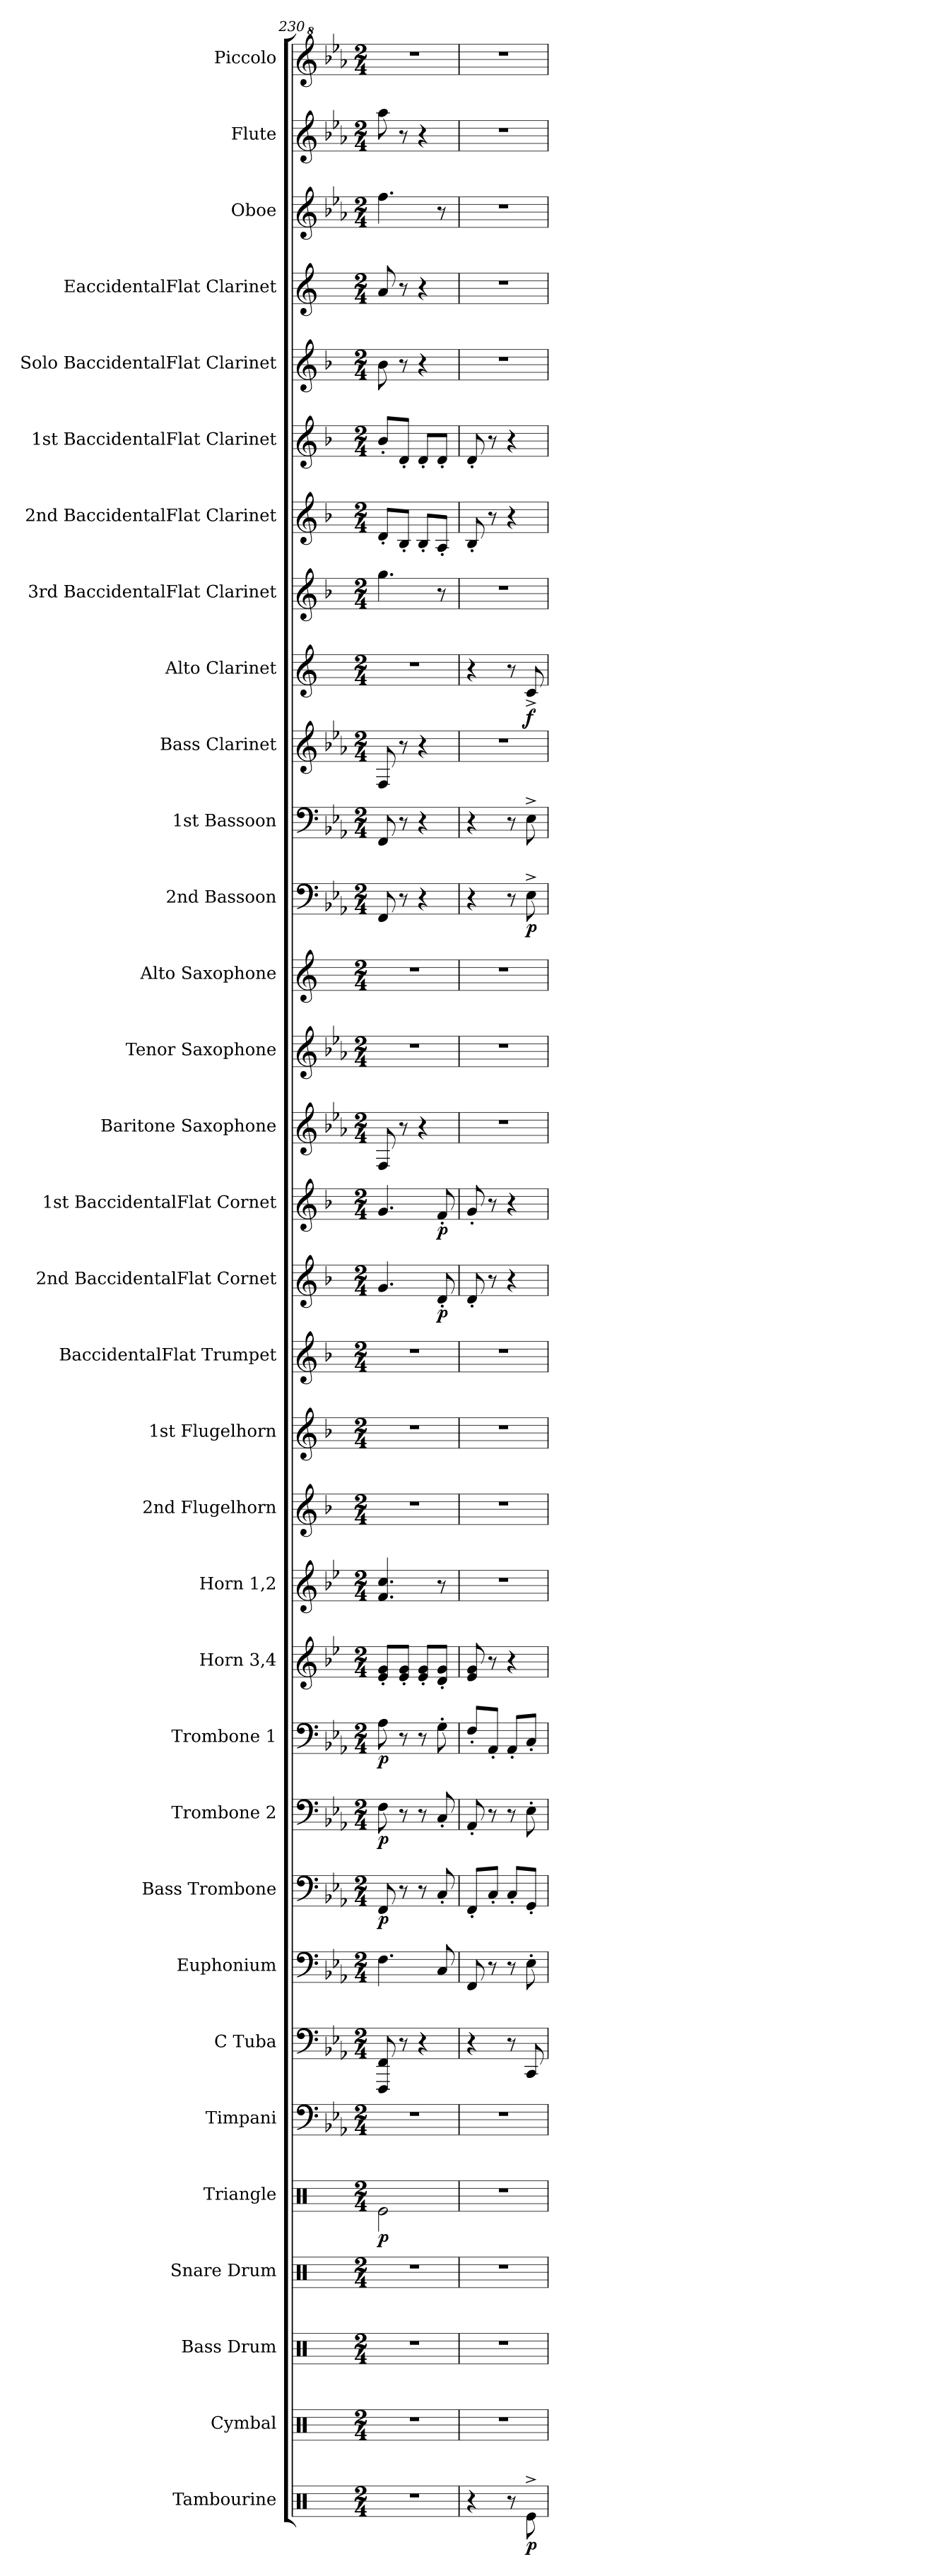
**kern	**dynam	**kern	**kern	**kern	**kern	**dynam	**kern	**kern	**kern	**kern	**dynam	**kern	**dynam	**kern	**dynam	**kern	**kern	**kern	**kern	**kern	**kern	**dynam	**kern	**dynam	**kern	**kern	**kern	**kern	**dynam	**kern	**kern	**kern	**dynam	**kern	**kern	**kern	**kern	**kern	**kern	**kern	**kern
*part33	*part33	*part32	*part31	*part30	*part29	*part29	*part28	*part27	*part26	*part25	*part25	*part24	*part24	*part23	*part23	*part22	*part21	*part20	*part19	*part18	*part17	*part17	*part16	*part16	*part15	*part14	*part13	*part12	*part12	*part11	*part10	*part9	*part9	*part8	*part7	*part6	*part5	*part4	*part3	*part2	*part1
*staff33	*staff33	*staff32	*staff31	*staff30	*staff29	*staff29	*staff28	*staff27	*staff26	*staff25	*staff25	*staff24	*staff24	*staff23	*staff23	*staff22	*staff21	*staff20	*staff19	*staff18	*staff17	*staff17	*staff16	*staff16	*staff15	*staff14	*staff13	*staff12	*staff12	*staff11	*staff10	*staff9	*staff9	*staff8	*staff7	*staff6	*staff5	*staff4	*staff3	*staff2	*staff1
*I"Tambourine	*	*I"Cymbal	*I"Bass Drum	*I"Snare Drum	*I"Triangle	*	*I"Timpani	*I"C Tuba	*I"Euphonium	*I"Bass Trombone	*	*I"Trombone 2	*	*I"Trombone 1	*	*I"Horn 3,4	*I"Horn 1,2	*I"2nd Flugelhorn	*I"1st Flugelhorn	*I"BaccidentalFlat Trumpet	*I"2nd BaccidentalFlat Cornet	*	*I"1st BaccidentalFlat Cornet	*	*I"Baritone Saxophone	*I"Tenor Saxophone	*I"Alto Saxophone	*I"2nd Bassoon	*	*I"1st Bassoon	*I"Bass Clarinet	*I"Alto Clarinet	*	*I"3rd BaccidentalFlat Clarinet	*I"2nd BaccidentalFlat Clarinet	*I"1st BaccidentalFlat Clarinet	*I"Solo BaccidentalFlat Clarinet	*I"EaccidentalFlat Clarinet	*I"Oboe	*I"Flute	*I"Piccolo
*I'Tamb.	*	*I'Cym.	*I'B. Dr.	*I'Sn. Dr.	*I'Trgl.	*	*I'Timp.	*I'C Tu.	*I'Eu.	*I'B. Trb.	*	*I'Trb. 2	*	*I'Trb. 1	*	*I'Hn. 3,4	*I'Hn. 1,2	*I'2nd Flghn.	*I'1st Flghn.	*I'BaccidentalFlat Tpt.	*I'2nd BaccidentalFlat Cnt.	*	*I'1st BaccidentalFlat Cnt.	*	*I'Bar. Sax.	*I'T. Sax.	*I'A. Sax.	*I'2nd Bsn.	*	*I'1st Bsn.	*I'B. Cl.	*I'A. Cl.	*	*I'3rd BaccidentalFlat Cl.	*I'2nd BaccidentalFlat Cl.	*I'1st BaccidentalFlat Cl.	*I'Solo BaccidentalFlat Cl.	*I'EaccidentalFlat Cl.	*I'Ob.	*I'Fl.	*I'Picc.
*clefX	*	*clefX	*clefX	*clefX	*clefX	*	*clefF4	*clefF4	*clefF4	*clefF4	*	*clefF4	*	*clefF4	*	*clefG2	*clefG2	*clefG2	*clefG2	*clefG2	*clefG2	*	*clefG2	*	*clefG2	*clefG2	*clefG2	*clefF4	*	*clefF4	*clefG2	*clefG2	*	*clefG2	*clefG2	*clefG2	*clefG2	*clefG2	*clefG2	*clefG2	*clefG^2
*	*	*	*	*	*	*	*	*	*	*	*	*	*	*	*	*ITrd4c7	*ITrd4c7	*ITrd1c2	*ITrd1c2	*ITrd1c2	*ITrd1c2	*	*ITrd1c2	*	*ITrd12c21	*ITrd8c14	*ITrd5c9	*	*	*	*ITrd8c14	*ITrd5c9	*	*ITrd1c2	*ITrd1c2	*ITrd1c2	*ITrd1c2	*ITrd-2c-3	*	*	*ITrd-7c-12
*k[]	*	*k[]	*k[]	*k[]	*k[]	*	*k[b-e-a-]	*k[b-e-a-]	*k[b-e-a-]	*k[b-e-a-]	*	*k[b-e-a-]	*	*k[b-e-a-]	*	*k[b-e-a-]	*k[b-e-a-]	*k[b-e-a-]	*k[b-e-a-]	*k[b-e-a-]	*k[b-e-a-]	*	*k[b-e-a-]	*	*k[b-e-a-]	*k[b-e-a-]	*k[b-e-a-]	*k[b-e-a-]	*	*k[b-e-a-]	*k[b-e-a-]	*k[b-e-a-]	*	*k[b-e-a-]	*k[b-e-a-]	*k[b-e-a-]	*k[b-e-a-]	*k[b-e-a-]	*k[b-e-a-]	*k[b-e-a-]	*k[b-e-a-]
*M2/4	*	*M2/4	*M2/4	*M2/4	*M2/4	*	*M2/4	*M2/4	*M2/4	*M2/4	*	*M2/4	*	*M2/4	*	*M2/4	*M2/4	*M2/4	*M2/4	*M2/4	*M2/4	*	*M2/4	*	*M2/4	*M2/4	*M2/4	*M2/4	*	*M2/4	*M2/4	*M2/4	*	*M2/4	*M2/4	*M2/4	*M2/4	*M2/4	*M2/4	*M2/4	*M2/4
=230	=230	=230	=230	=230	=230	=230	=230	=230	=230	=230	=230	=230	=230	=230	=230	=230	=230	=230	=230	=230	=230	=230	=230	=230	=230	=230	=230	=230	=230	=230	=230	=230	=230	=230	=230	=230	=230	=230	=230	=230	=230
!	!	!	!	!	!	!LO:DY:b	!	!	!	!	!LO:DY:b	!	!LO:DY:b	!	!LO:DY:b	!	!	!	!	!	!	!	!	!	!	!	!	!	!	!	!	!	!	!	!	!	!	!	!	!	!
2r	.	2r	2r	2r	2Re\	p	2r	8FFF/ 8FF/	4.F\	8FF/	p	8F\	p	8A-\	p	8A-/' 8c/'L	4.B-/ 4.f/	2r	2r	2r	4.f/	.	4.f/	.	8FF/	2r	2r	8FF/	.	8FF/	8FF/	2r	.	4.ff\	8c'/L	8a-'/L	8a-\	8cc/	4.ff\	8aa-\	2r
.	.	.	.	.	.	.	.	8r	.	8r	.	8r	.	8r	.	8A-/' 8c/'J	.	.	.	.	.	.	.	.	8r	.	.	8r	.	8r	8r	.	.	.	8A-'/J	8c'/J	8r	8r	.	8r	.
.	.	.	.	.	.	.	.	4r	.	8r	.	8r	.	8r	.	8A-/' 8c/'L	.	.	.	.	.	.	.	.	4r	.	.	4r	.	4r	4r	.	.	.	8A-'/L	8c'/L	4r	4r	.	4r	.
!	!	!	!	!	!	!	!	!	!	!	!	!	!	!	!	!	!	!	!	!	!	!LO:DY:b	!	!LO:DY:b	!	!	!	!	!	!	!	!	!	!	!	!	!	!	!	!	!
.	.	.	.	.	.	.	.	.	8C/	8C'/	.	8C'/	.	8G'\	.	8G/' 8c/'J	8r	.	.	.	8c'/	p	8e-'/	p	.	.	.	.	.	.	.	.	.	8r	8G'/J	8c'/J	.	.	8r	.	.
!!LO:PB:g=z
=231	=231	=231	=231	=231	=231	=231	=231	=231	=231	=231	=231	=231	=231	=231	=231	=231	=231	=231	=231	=231	=231	=231	=231	=231	=231	=231	=231	=231	=231	=231	=231	=231	=231	=231	=231	=231	=231	=231	=231	=231	=231
4r	.	2r	2r	2r	2r	.	2r	4r	8FF/	8FF'/L	.	8AA-'/	.	8F'/L	.	8A-/ 8c/	2r	2r	2r	2r	8c'/	.	8f'/	.	2r	2r	2r	4r	.	4r	2r	4r	.	2r	8A-'/	8c'/	2r	2r	2r	2r	2r
.	.	.	.	.	.	.	.	.	8r	8C'/J	.	8r	.	8AA-'/J	.	8r	.	.	.	.	8r	.	8r	.	.	.	.	.	.	.	.	.	.	.	8r	8r	.	.	.	.	.
8r	.	.	.	.	.	.	.	8r	8r	8C'/L	.	8r	.	8AA-'/L	.	4r	.	.	.	.	4r	.	4r	.	.	.	.	8r	.	8r	.	8r	.	.	4r	4r	.	.	.	.	.
!	!LO:DY:b	!	!	!	!	!	!	!	!	!	!	!	!	!	!	!	!	!	!	!	!	!	!	!	!	!	!	!	!LO:DY:b	!	!	!	!LO:DY:b	!	!	!	!	!	!	!	!
8Re^\	p	.	.	.	.	.	.	8CC/	8E-'\	8GG'/J	.	8E-'\	.	8C'/J	.	.	.	.	.	.	.	.	.	.	.	.	.	8E-^\	p	8E-^\	.	8E-^/	f	.	.	.	.	.	.	.	.
=	=	=	=	=	=	=	=	=	=	=	=	=	=	=	=	=	=	=	=	=	=	=	=	=	=	=	=	=	=	=	=	=	=	=	=	=	=	=	=	=	=
*-	*-	*-	*-	*-	*-	*-	*-	*-	*-	*-	*-	*-	*-	*-	*-	*-	*-	*-	*-	*-	*-	*-	*-	*-	*-	*-	*-	*-	*-	*-	*-	*-	*-	*-	*-	*-	*-	*-	*-	*-	*-
